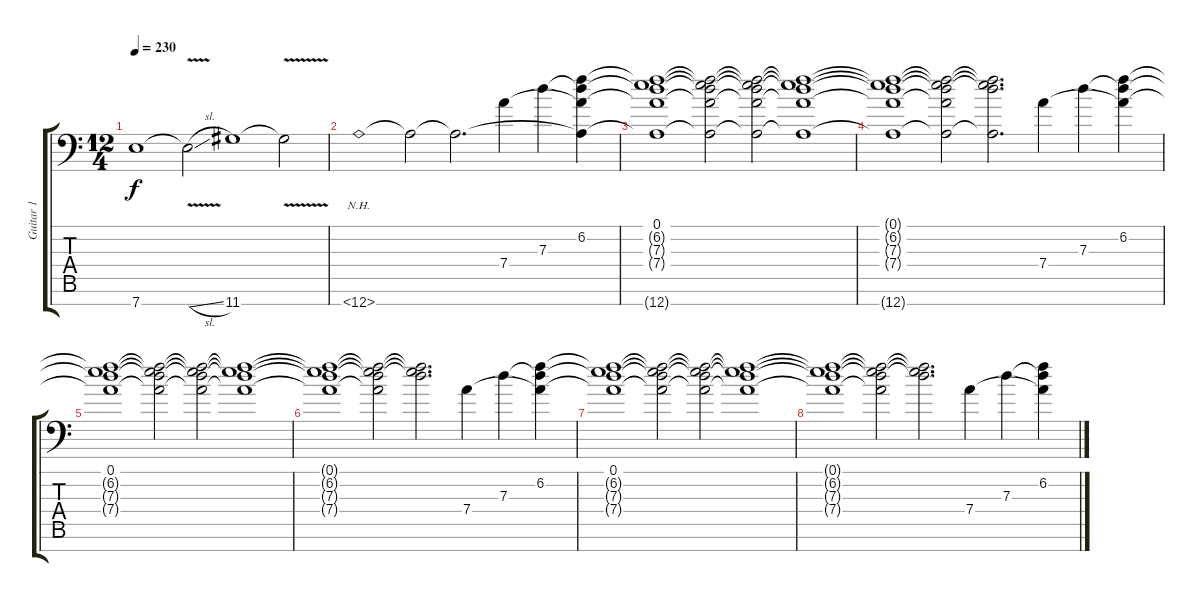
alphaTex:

\track ("Guitar 1" "Guitar 1") {instrument overdrivenguitar}
\staff {score tabs}
\tuning (E4 B3 G3 D3 A2 E2 A1) {hide}
\ts (12 4)
\tempo 230
\clef f4
\ks c
7.7.1{dy f} 7.7{v sl t}.2 11.7.1 11.7{v t}.2 |
12.7{nh}.1{volume 12} 12.7{t}.2 12.7{t}.2{d} 7.4.4 7.3.4 (6.2 7.3{t} 7.4{t} 12.7{t}).4 |
(0.1 6.2{t} 7.3{t} 7.4{t} 12.7{t}).1 (0.1{t} 6.2{t} 7.3{t} 7.4{t} 12.7{t}).2 (0.1{t} 6.2{t} 7.3{t} 7.4{t} 12.7{t}).2{volume 8} (0.1{t} 6.2{t} 7.3{t} 7.4{t} 12.7{t}).1 |
(0.1{t} 6.2{t} 7.3{t} 7.4{t} 12.7{t}).1 (0.1{t} 6.2{t} 7.3{t} 7.4{t} 12.7{t}).2 (0.1{t} 6.2{t} 7.3{t} 12.7{t}).2{d} 7.4.4{volume 14} 7.3.4 (6.2 7.3{t} 7.4{t}).4 |
(0.1 6.2{t} 7.3{t} 7.4{t}).1 (0.1{t} 6.2{t} 7.3{t} 7.4{t}).2 (0.1{t} 6.2{t} 7.3{t} 7.4{t}).2{volume 8} (0.1{t} 6.2{t} 7.3{t} 7.4{t}).1 |
(0.1{t} 6.2{t} 7.3{t} 7.4{t}).1 (0.1{t} 6.2{t} 7.3{t} 7.4{t}).2 (0.1{t} 6.2{t} 7.3{t}).2{d} 7.4.4{volume 14} 7.3.4 (6.2 7.3{t} 7.4{t}).4 |
(0.1 6.2{t} 7.3{t} 7.4{t}).1 (0.1{t} 6.2{t} 7.3{t} 7.4{t}).2 (0.1{t} 6.2{t} 7.3{t} 7.4{t}).2{volume 8} (0.1{t} 6.2{t} 7.3{t} 7.4{t}).1 |
(0.1{t} 6.2{t} 7.3{t} 7.4{t}).1 (0.1{t} 6.2{t} 7.3{t} 7.4{t}).2 (0.1{t} 6.2{t} 7.3{t}).2{d} 7.4.4{volume 14} 7.3.4 (6.2 7.3{t} 7.4{t}).4
